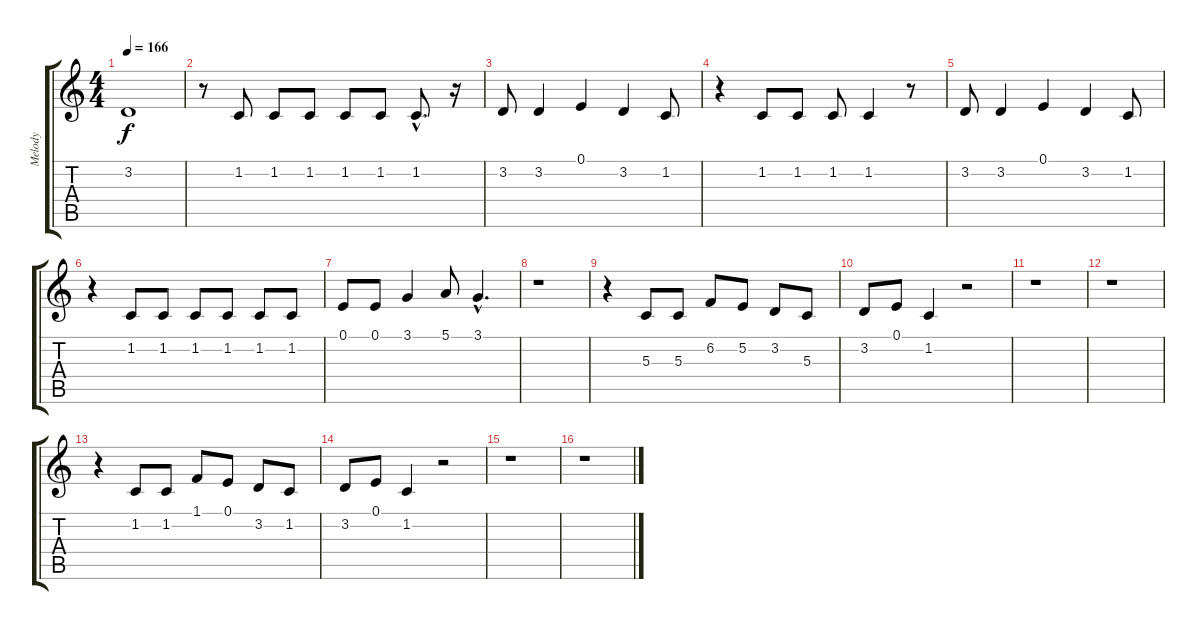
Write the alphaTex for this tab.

\track ("Melody" "Melody") {instrument clarinet}
\staff {score tabs}
\tuning (E4 B3 G3 D3 A2 E2) {hide}
\ts (4 4)
\tempo 166
\clef g2
\ks c
3.2{t}.1{dy f} |
r.8 1.2.8 1.2.8 1.2.8 1.2.8 1.2.8 1.2{hac}.8{d} r.16 |
3.2.8 3.2.4 0.1.4 3.2.4 1.2.8 |
r.4 1.2.8 1.2.8 1.2.8 1.2.4 r.8 |
3.2.8 3.2.4 0.1.4 3.2.4 1.2.8 |
r.4 1.2.8 1.2.8 1.2.8 1.2.8 1.2.8 1.2.8 |
0.1.8 0.1.8 3.1.4 5.1.8 3.1{hac}.4{d} |
r.1 |
r.4 5.3.8 5.3.8 6.2.8 5.2.8 3.2.8 5.3.8 |
3.2.8 0.1.8 1.2.4 r.2 |
r.1 |
r.1 |
r.4 1.2.8 1.2.8 1.1.8 0.1.8 3.2.8 1.2.8 |
3.2.8 0.1.8 1.2.4 r.2 |
r.1 |
r.1
